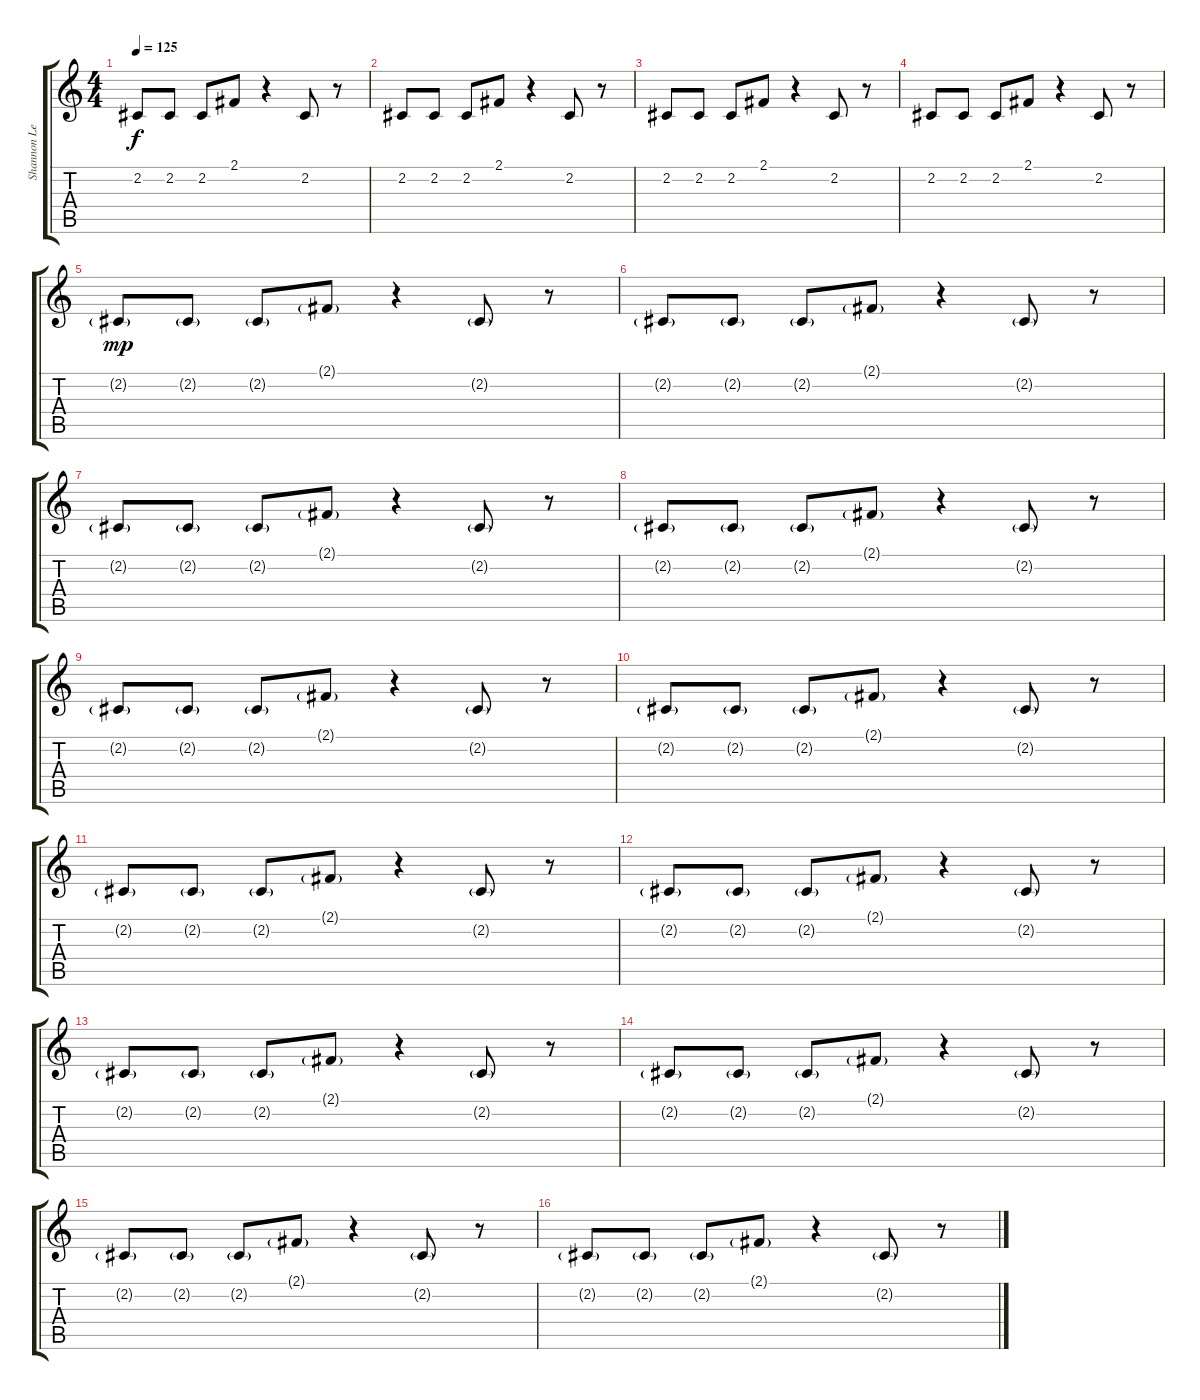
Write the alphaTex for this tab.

\track ("Shannon Leto" "Shannon Le") {instrument lead2sawtooth}
\staff {score tabs}
\tuning (E4 B3 G3 D3 A2 E2) {hide}
\ts (4 4)
\tempo 125
\clef g2
\ks c
2.2.8{dy f} 2.2.8 2.2.8 2.1.8 r.4 2.2.8 r.8 |
2.2.8 2.2.8 2.2.8 2.1.8 r.4 2.2.8 r.8 |
2.2.8 2.2.8 2.2.8 2.1.8 r.4 2.2.8 r.8 |
2.2.8 2.2.8 2.2.8 2.1.8 r.4 2.2.8 r.8 |
2.2{g}.8{dy mp} 2.2{g}.8 2.2{g}.8 2.1{g}.8 r.4 2.2{g}.8 r.8 |
2.2{g}.8 2.2{g}.8 2.2{g}.8 2.1{g}.8 r.4 2.2{g}.8 r.8 |
2.2{g}.8 2.2{g}.8 2.2{g}.8 2.1{g}.8 r.4 2.2{g}.8 r.8 |
2.2{g}.8 2.2{g}.8 2.2{g}.8 2.1{g}.8 r.4 2.2{g}.8 r.8 |
2.2{g}.8 2.2{g}.8 2.2{g}.8 2.1{g}.8 r.4 2.2{g}.8 r.8 |
2.2{g}.8 2.2{g}.8 2.2{g}.8 2.1{g}.8 r.4 2.2{g}.8 r.8 |
2.2{g}.8 2.2{g}.8 2.2{g}.8 2.1{g}.8 r.4 2.2{g}.8 r.8 |
2.2{g}.8 2.2{g}.8 2.2{g}.8 2.1{g}.8 r.4 2.2{g}.8 r.8 |
2.2{g}.8 2.2{g}.8 2.2{g}.8 2.1{g}.8 r.4 2.2{g}.8 r.8 |
2.2{g}.8 2.2{g}.8 2.2{g}.8 2.1{g}.8 r.4 2.2{g}.8 r.8 |
2.2{g}.8 2.2{g}.8 2.2{g}.8 2.1{g}.8 r.4 2.2{g}.8 r.8 |
2.2{g}.8 2.2{g}.8 2.2{g}.8 2.1{g}.8 r.4 2.2{g}.8 r.8
